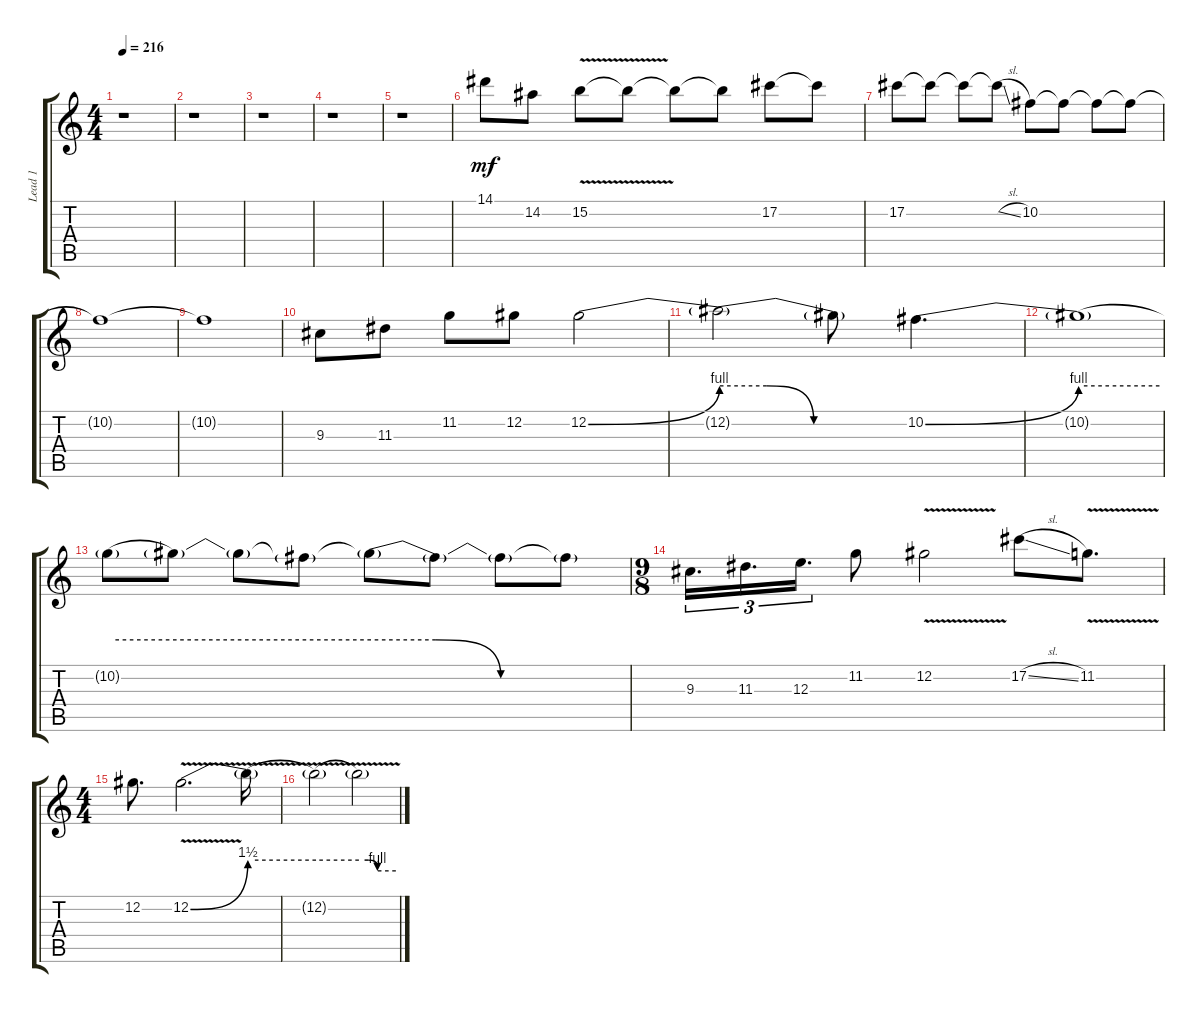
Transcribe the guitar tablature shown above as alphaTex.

\track ("Lead 1" "Lead 1") {instrument distortionguitar}
\staff {score tabs}
\tuning (Db4 Ab3 E3 B2 Gb2 Db2) {hide}
\ts (4 4)
\tempo 216
\clef g2
\ks c
r.1{dy mf} |
r.1 |
r.1 |
r.1 |
r.1 |
14.1.8 14.2.8 15.2{v}.8 15.2{t}.8 15.2{t}.8 15.2{t}.8 17.2.8 17.2{t}.8 |
17.2.8 17.2{t}.8 17.2{t}.8 17.2{sl t}.8 10.2.8 10.2{t}.8 10.2{t}.8 10.2{t}.8 |
10.2{t}.1 |
10.2{t}.1 |
9.3.8 11.3.8 11.2.8 12.2.8 12.2{be (bend 0 0 60 4)}.2 |
12.2{be (custom 0 4 15 4 30 0 60 0) t}.2 12.2{t}.8 10.2{be (bend 0 0 60 4)}.4{d} |
10.2{be (hold 0 4 60 4) t}.1 |
10.2{be (hold 0 4 60 4) t}.8 10.2{t}.8 10.2{t}.8 10.2{t}.8 10.2{be (custom 0 4 15 4 30 0 60 0) t}.8 10.2{t}.8 10.2{t}.8 10.2{t}.8 |
\ts (9 8)
9.3.16{d tu (3 2)} 11.3.16{d tu (3 2)} 12.3.16{d tu (3 2)} 11.2.8 12.2{v}.2 17.2{sl}.8 11.2{v}.8{d} |
\ts (4 4)
12.2.8{d} 12.2{be (bend 0 0 60 6) v}.2{d} 12.2{be (hold 0 6 60 6) v t}.16 |
12.2{be (hold 0 6 60 6) v t}.2 12.2{be (custom 0 6 15 6 30 4 60 4) v t}.2
